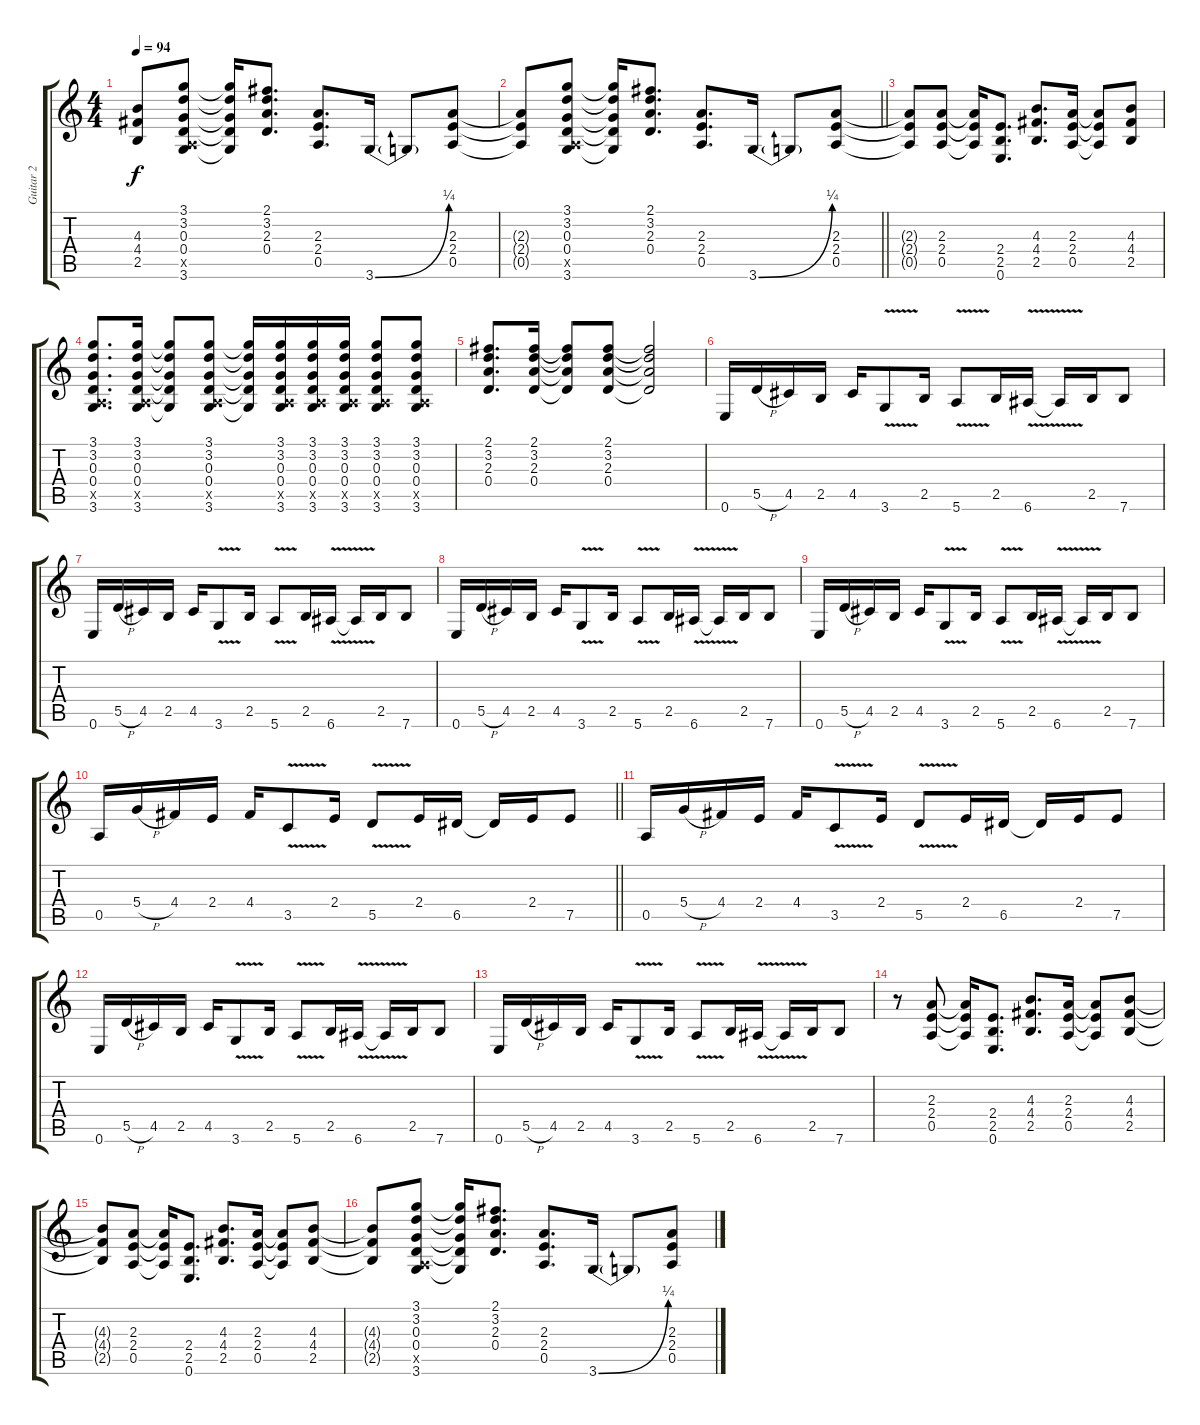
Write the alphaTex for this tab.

\track ("Guitar 2" "Guitar 2") {instrument overdrivenguitar}
\staff {score tabs}
\tuning (E4 B3 G3 D3 A2 E2) {hide}
\ts (4 4)
\tempo 94
\clef g2
\ks c
(4.3{t} 4.4{t} 2.5{t}).8{dy f} (3.1 3.2 0.3 0.4 0.5{x} 3.6).8 (3.1{t} 3.2{t} 0.3{t} 0.4{t} 3.6{t}).16 (2.1 3.2 2.3 0.4).8{d} (2.3 2.4 0.5).8{d} 3.6{be (bend 0 0 60 1)}.16 3.6{t}.8 (2.3 2.4 0.5).8 |
\barLineRight lightlight
(2.3{t} 2.4{t} 0.5{t}).8 (3.1 3.2 0.3 0.4 0.5{x} 3.6).8 (3.1{t} 3.2{t} 0.3{t} 0.4{t} 3.6{t}).16 (2.1 3.2 2.3 0.4).8{d} (2.3 2.4 0.5).8{d} 3.6{be (bend 0 0 60 1)}.16 3.6{t}.8 (2.3 2.4 0.5).8 |
(2.3{t} 2.4{t} 0.5{t}).8 (2.3 2.4 0.5).8 (2.3{t} 2.4{t} 0.5{t}).16 (2.4 2.5 0.6).8{d} (4.3 4.4 2.5).8{d} (2.3 2.4 0.5).16 (2.3{t} 2.4{t} 0.5{t}).8 (4.3 4.4 2.5).8 |
(3.1 3.2 0.3 0.4 0.5{x} 3.6).8{d} (3.1 3.2 0.3 0.4 0.5{x} 3.6).16 (3.1{t} 3.2{t} 0.3{t} 0.4{t} 3.6{t}).8 (3.1 3.2 0.3 0.4 0.5{x} 3.6).8 (3.1{t} 3.2{t} 0.3{t} 0.4{t} 3.6{t}).16 (3.1 3.2 0.3 0.4 0.5{x} 3.6).16 (3.1 3.2 0.3 0.4 0.5{x} 3.6).16 (3.1 3.2 0.3 0.4 0.5{x} 3.6).16 (3.1 3.2 0.3 0.4 0.5{x} 3.6).8 (3.1 3.2 0.3 0.4 0.5{x} 3.6).8 |
(2.1 3.2 2.3 0.4).8{d} (2.1 3.2 2.3 0.4).16 (2.1{t} 3.2{t} 2.3{t} 0.4{t}).8 (2.1 3.2 2.3 0.4).8 (2.1{t} 3.2{t} 2.3{t} 0.4{t}).2 |
0.6.16 5.5{h}.16 4.5.16 2.5.16 4.5.16 3.6{v}.8 2.5.16 5.6{v}.8 2.5.16 6.6{v}.16 6.6{t}.16 2.5.16 7.6.8 |
0.6.16 5.5{h}.16 4.5.16 2.5.16 4.5.16 3.6{v}.8 2.5.16 5.6{v}.8 2.5.16 6.6{v}.16 6.6{t}.16 2.5.16 7.6.8 |
0.6.16 5.5{h}.16 4.5.16 2.5.16 4.5.16 3.6{v}.8 2.5.16 5.6{v}.8 2.5.16 6.6{v}.16 6.6{t}.16 2.5.16 7.6.8 |
0.6.16 5.5{h}.16 4.5.16 2.5.16 4.5.16 3.6{v}.8 2.5.16 5.6{v}.8 2.5.16 6.6{v}.16 6.6{t}.16 2.5.16 7.6.8 |
\barLineRight lightlight
0.5.16 5.4{h}.16 4.4.16 2.4.16 4.4.16 3.5{v}.8 2.4.16 5.5{v}.8 2.4.16 6.5.16 6.5{t}.16 2.4.16 7.5.8 |
0.5.16 5.4{h}.16 4.4.16 2.4.16 4.4.16 3.5{v}.8 2.4.16 5.5{v}.8 2.4.16 6.5.16 6.5{t}.16 2.4.16 7.5.8 |
0.6.16 5.5{h}.16 4.5.16 2.5.16 4.5.16 3.6{v}.8 2.5.16 5.6{v}.8 2.5.16 6.6{v}.16 6.6{t}.16 2.5.16 7.6.8 |
0.6.16 5.5{h}.16 4.5.16 2.5.16 4.5.16 3.6{v}.8 2.5.16 5.6{v}.8 2.5.16 6.6{v}.16 6.6{t}.16 2.5.16 7.6.8 |
r.8 (2.3 2.4 0.5).8 (2.3{t} 2.4{t} 0.5{t}).16 (2.4 2.5 0.6).8{d} (4.3 4.4 2.5).8{d} (2.3 2.4 0.5).16 (2.3{t} 2.4{t} 0.5{t}).8 (4.3 4.4 2.5).8 |
(4.3{t} 4.4{t} 2.5{t}).8 (2.3 2.4 0.5).8 (2.3{t} 2.4{t} 0.5{t}).16 (2.4 2.5 0.6).8{d} (4.3 4.4 2.5).8{d} (2.3 2.4 0.5).16 (2.3{t} 2.4{t} 0.5{t}).8 (4.3 4.4 2.5).8 |
(4.3{t} 4.4{t} 2.5{t}).8 (3.1 3.2 0.3 0.4 0.5{x} 3.6).8 (3.1{t} 3.2{t} 0.3{t} 0.4{t} 3.6{t}).16 (2.1 3.2 2.3 0.4).8{d} (2.3 2.4 0.5).8{d} 3.6{be (bend 0 0 60 1)}.16 3.6{t}.8 (2.3 2.4 0.5).8
